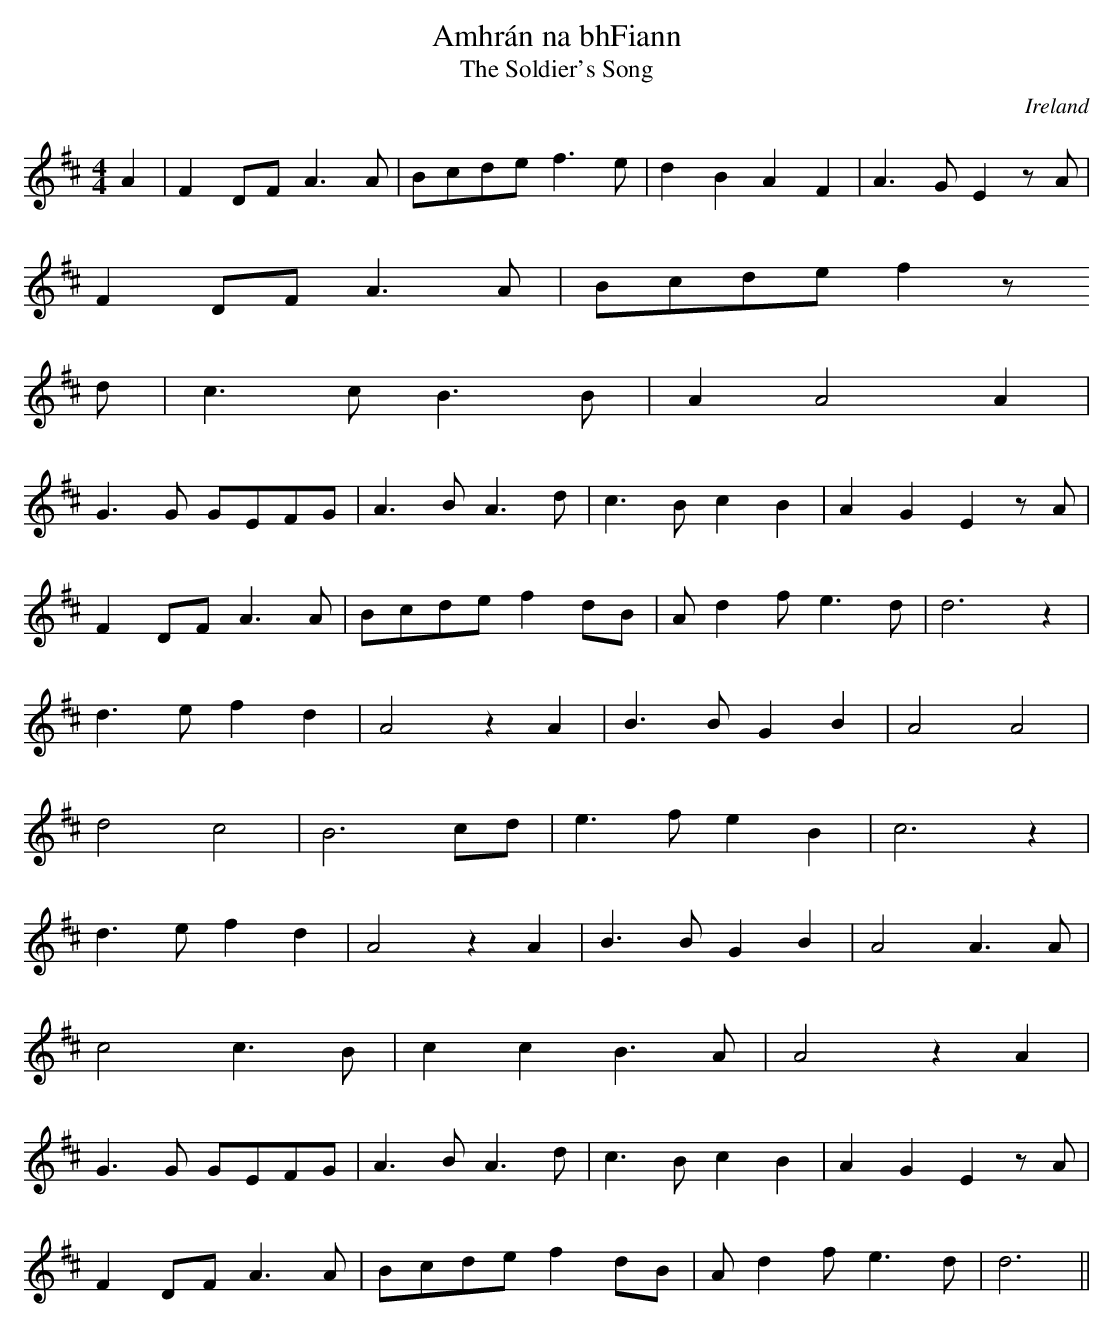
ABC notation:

X:1
T:Amhr\'an na bhFiann
T:The Soldier's Song
O:Ireland
M:4/4
K:D
A2 | F2 DF A3 A | Bcde f3 e | d2 B2 A2 F2 | A3 G E2 z A |
F2 DF A3 A | Bcde f2 z
d | c3 c B3 B | A2 A4 A2 |
G3 G GEFG | A3 B A3 d | c3 B c2 B2 | A2 G2 E2 z A |
F2 DF A3 A | Bcde f2 dB | A d2 f e3 d | d6 z2 |
d3 e f2 d2 | A4 z2 A2 | B3 B G2 B2 | A4 A4 |
d4 c4 | B6 cd | e3 f e2 B2 | c6 z2 |
d3 e f2 d2 | A4 z2 A2 | B3 B G2 B2 | A4 A3 A |
c4 c3 B | c2 c2 B3 A | A4 z2 A2 |
G3 G GEFG | A3 B A3 d | c3 B c2 B2 | A2 G2 E2 z A |
F2 DF A3 A | Bcde f2 dB | A d2 f e3 d | d6 ||
